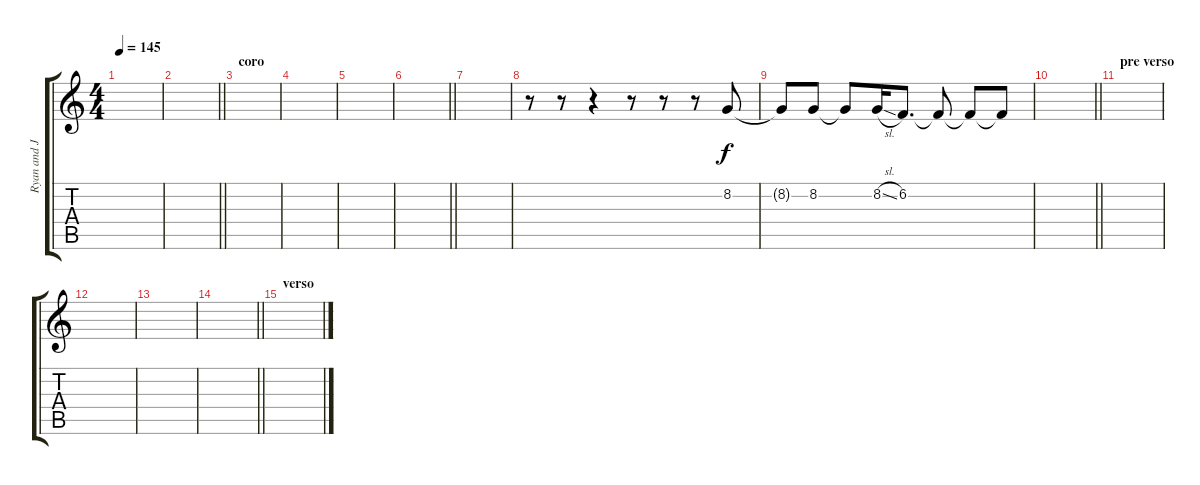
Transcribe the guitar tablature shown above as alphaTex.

\track ("Ryan and Jon's  voice" "Ryan and J") {mute instrument altosax}
\staff {score tabs}
\tuning (E4 B3 G3 D3 A2 E2) {hide}
\ts (4 4)
\tempo 145
\clef g2
\ks c
|
\barLineRight lightlight
|
\section ("" "coro")
|
|
|
\barLineRight lightlight
|
|
r.8 r.8 r.4 r.8 r.8 r.8 8.2.8 |
8.2{t}.8 8.2.8 8.2{t}.8 8.2{sl}.16 6.2.8{d} 6.2{t}.8 6.2{t}.8 6.2{t}.8 |
\barLineRight lightlight
|
\section ("" "pre verso")
|
|
|
\barLineRight lightlight
|
\section ("" "verso")
